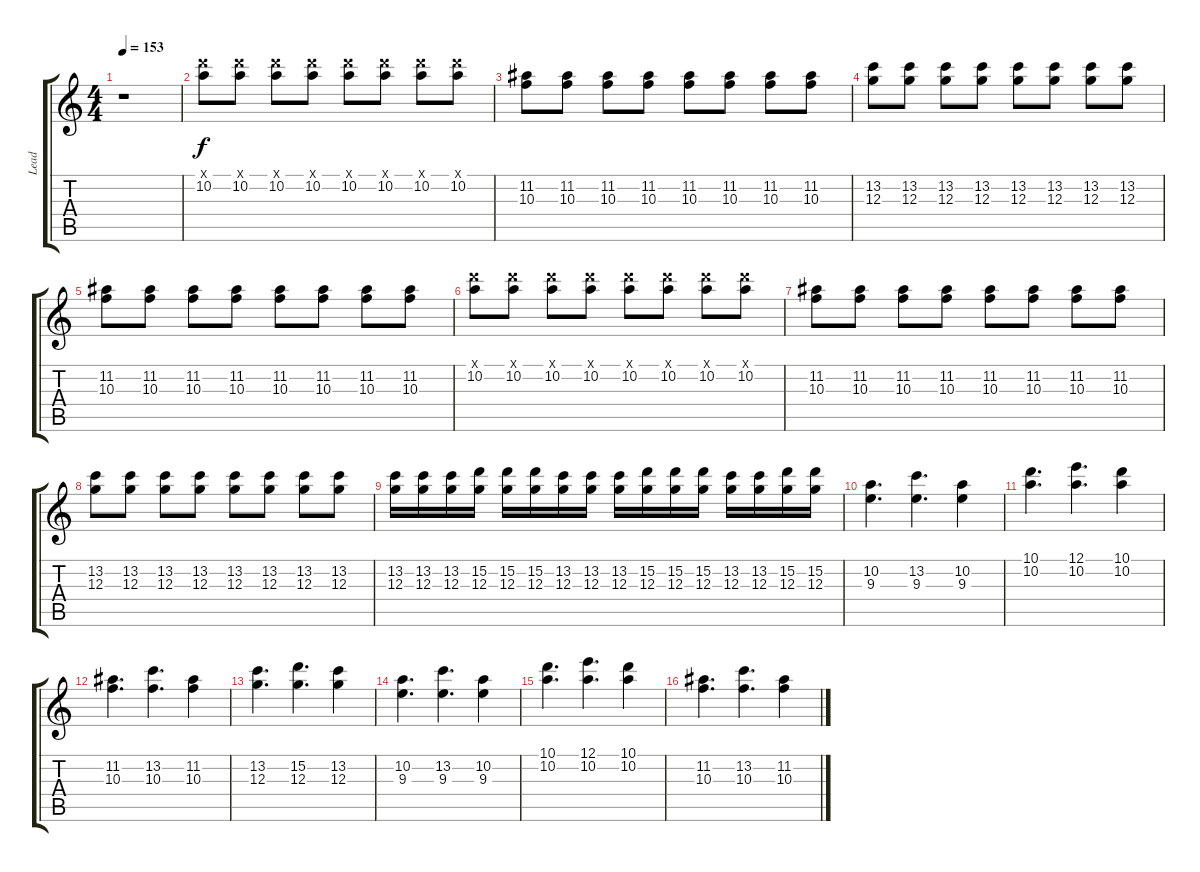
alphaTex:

\track ("Lead" "Lead") {instrument overdrivenguitar}
\staff {score tabs}
\tuning (E4 B3 G3 D3 A2 E2) {hide}
\ts (4 4)
\tempo 153
\clef g2
\ks c
r.1{dy f} |
(10.1{x} 10.2).8 (10.1{x} 10.2).8 (10.1{x} 10.2).8 (10.1{x} 10.2).8 (10.1{x} 10.2).8 (10.1{x} 10.2).8 (10.1{x} 10.2).8 (10.1{x} 10.2).8 |
(11.2 10.3).8 (11.2 10.3).8 (11.2 10.3).8 (11.2 10.3).8 (11.2 10.3).8 (11.2 10.3).8 (11.2 10.3).8 (11.2 10.3).8 |
(13.2 12.3).8 (13.2 12.3).8 (13.2 12.3).8 (13.2 12.3).8 (13.2 12.3).8 (13.2 12.3).8 (13.2 12.3).8 (13.2 12.3).8 |
(11.2 10.3).8 (11.2 10.3).8 (11.2 10.3).8 (11.2 10.3).8 (11.2 10.3).8 (11.2 10.3).8 (11.2 10.3).8 (11.2 10.3).8 |
(10.1{x} 10.2).8 (10.1{x} 10.2).8 (10.1{x} 10.2).8 (10.1{x} 10.2).8 (10.1{x} 10.2).8 (10.1{x} 10.2).8 (10.1{x} 10.2).8 (10.1{x} 10.2).8 |
(11.2 10.3).8 (11.2 10.3).8 (11.2 10.3).8 (11.2 10.3).8 (11.2 10.3).8 (11.2 10.3).8 (11.2 10.3).8 (11.2 10.3).8 |
(13.2 12.3).8 (13.2 12.3).8 (13.2 12.3).8 (13.2 12.3).8 (13.2 12.3).8 (13.2 12.3).8 (13.2 12.3).8 (13.2 12.3).8 |
(13.2 12.3).16 (13.2 12.3).16 (13.2 12.3).16 (15.2 12.3).16 (15.2 12.3).16 (15.2 12.3).16 (13.2 12.3).16 (13.2 12.3).16 (13.2 12.3).16 (15.2 12.3).16 (15.2 12.3).16 (15.2 12.3).16 (13.2 12.3).16 (13.2 12.3).16 (15.2 12.3).16 (15.2 12.3).16 |
(10.2 9.3).4{d} (13.2 9.3).4{d} (10.2 9.3).4 |
(10.1 10.2).4{d} (12.1 10.2).4{d} (10.1 10.2).4 |
(11.2 10.3).4{d} (13.2 10.3).4{d} (11.2 10.3).4 |
(13.2 12.3).4{d} (15.2 12.3).4{d} (13.2 12.3).4 |
(10.2 9.3).4{d} (13.2 9.3).4{d} (10.2 9.3).4 |
(10.1 10.2).4{d} (12.1 10.2).4{d} (10.1 10.2).4 |
(11.2 10.3).4{d} (13.2 10.3).4{d} (11.2 10.3).4
